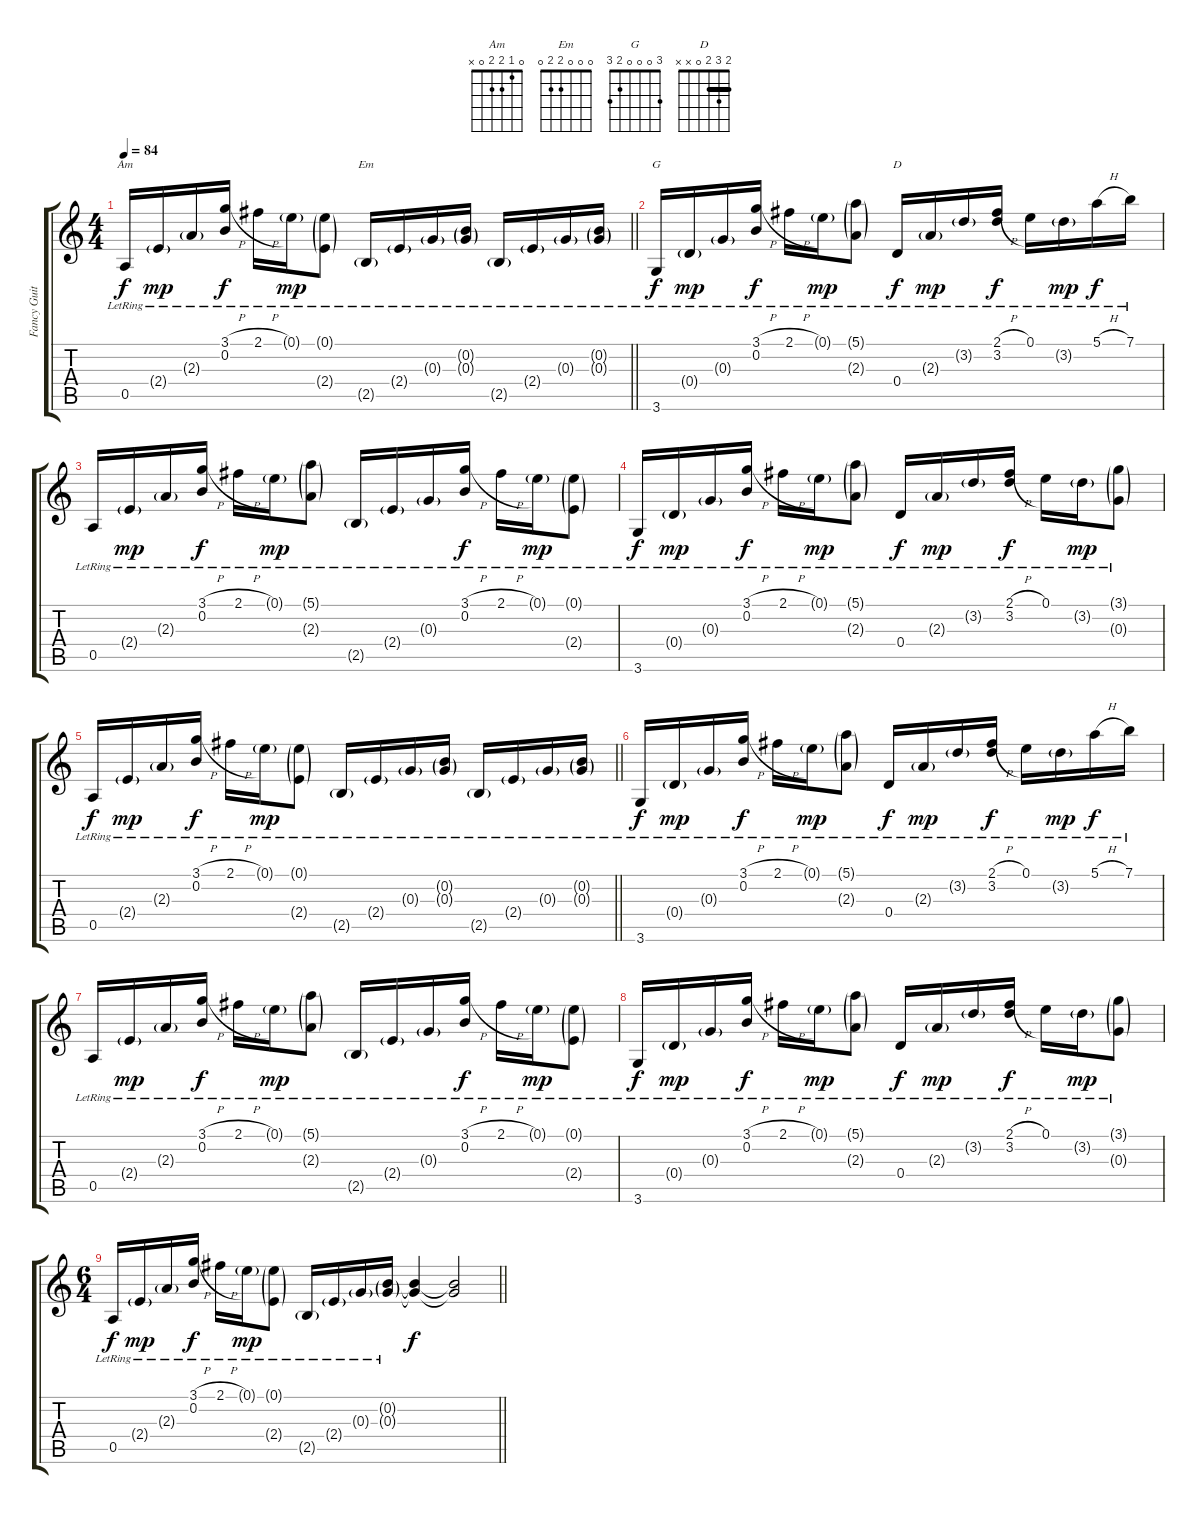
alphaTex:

\track ("Fancy Guitar" "Fancy Guit") {instrument acousticguitarsteel}
\staff {score tabs}
\tuning (E4 B3 G3 D3 A2 E2) {hide}
\chord ("Am" 0 1 2 2 0 x)
\chord ("Em" 0 0 0 2 2 0)
\chord ("G" 3 0 0 0 2 3)
\chord ("D" 2 3 2 0 x x) {barre 2}
\ts (4 4)
\tempo 84
\clef g2
\barLineRight lightlight
\ks c
0.5{lr}.16{ch "Am" dy f} 2.4{g lr}.16{dy mp} 2.3{g lr}.16 (3.1{h lr} 0.2{lr}).16{dy f} 2.1{h lr}.16 0.1{g lr}.16{dy mp} (0.1{g lr} 2.4{g lr}).8 2.5{g lr}.16{ch "Em"} 2.4{g lr}.16 0.3{g lr}.16 (0.2{g lr} 0.3{g lr}).16 2.5{g lr}.16 2.4{g lr}.16 0.3{g lr}.16 (0.2{g lr} 0.3{g lr}).16 |
3.6{lr}.16{ch "G" dy f} 0.4{g lr}.16{dy mp} 0.3{g lr}.16 (3.1{h lr} 0.2{lr}).16{dy f} 2.1{h lr}.16 0.1{g lr}.16{dy mp} (5.1{g lr} 2.3{g lr}).8 0.4{lr}.16{ch "D" dy f} 2.3{g lr}.16{dy mp} 3.2{g lr}.16 (2.1{h lr} 3.2{lr}).16{dy f} 0.1{lr}.16 3.2{g lr}.16{dy mp} 5.1{h lr}.16{dy f} 7.1{lr}.16 |
0.5{lr}.16 2.4{g lr}.16{dy mp} 2.3{g lr}.16 (3.1{h lr} 0.2{lr}).16{dy f} 2.1{h lr}.16 0.1{g lr}.16{dy mp} (5.1{g lr} 2.3{g lr}).8 2.5{g lr}.16 2.4{g lr}.16 0.3{g lr}.16 (3.1{h lr} 0.2{lr}).16{dy f} 2.1{h lr}.16 0.1{g lr}.16{dy mp} (0.1{g lr} 2.4{g lr}).8 |
3.6{lr}.16{dy f} 0.4{g lr}.16{dy mp} 0.3{g lr}.16 (3.1{h lr} 0.2{lr}).16{dy f} 2.1{h lr}.16 0.1{g lr}.16{dy mp} (5.1{g lr} 2.3{g lr}).8 0.4{lr}.16{dy f} 2.3{g lr}.16{dy mp} 3.2{g lr}.16 (2.1{h lr} 3.2{lr}).16{dy f} 0.1{lr}.16 3.2{g lr}.16{dy mp} (3.1{g lr} 0.3{g lr}).8 |
\barLineRight lightlight
0.5{lr}.16{dy f} 2.4{g lr}.16{dy mp} 2.3{g lr}.16 (3.1{h lr} 0.2{lr}).16{dy f} 2.1{h lr}.16 0.1{g lr}.16{dy mp} (0.1{g lr} 2.4{g lr}).8 2.5{g lr}.16 2.4{g lr}.16 0.3{g lr}.16 (0.2{g lr} 0.3{g lr}).16 2.5{g lr}.16 2.4{g lr}.16 0.3{g lr}.16 (0.2{g lr} 0.3{g lr}).16 |
3.6{lr}.16{dy f} 0.4{g lr}.16{dy mp} 0.3{g lr}.16 (3.1{h lr} 0.2{lr}).16{dy f} 2.1{h lr}.16 0.1{g lr}.16{dy mp} (5.1{g lr} 2.3{g lr}).8 0.4{lr}.16{dy f} 2.3{g lr}.16{dy mp} 3.2{g lr}.16 (2.1{h lr} 3.2{lr}).16{dy f} 0.1{lr}.16 3.2{g lr}.16{dy mp} 5.1{h lr}.16{dy f} 7.1{lr}.16 |
0.5{lr}.16 2.4{g lr}.16{dy mp} 2.3{g lr}.16 (3.1{h lr} 0.2{lr}).16{dy f} 2.1{h lr}.16 0.1{g lr}.16{dy mp} (5.1{g lr} 2.3{g lr}).8 2.5{g lr}.16 2.4{g lr}.16 0.3{g lr}.16 (3.1{h lr} 0.2{lr}).16{dy f} 2.1{h lr}.16 0.1{g lr}.16{dy mp} (0.1{g lr} 2.4{g lr}).8 |
3.6{lr}.16{dy f} 0.4{g lr}.16{dy mp} 0.3{g lr}.16 (3.1{h lr} 0.2{lr}).16{dy f} 2.1{h lr}.16 0.1{g lr}.16{dy mp} (5.1{g lr} 2.3{g lr}).8 0.4{lr}.16{dy f} 2.3{g lr}.16{dy mp} 3.2{g lr}.16 (2.1{h lr} 3.2{lr}).16{dy f} 0.1{lr}.16 3.2{g lr}.16{dy mp} (3.1{g lr} 0.3{g lr}).8 |
\ts (6 4)
\barLineRight lightlight
0.5{lr}.16{dy f} 2.4{g lr}.16{dy mp} 2.3{g lr}.16 (3.1{h lr} 0.2{lr}).16{dy f} 2.1{h lr}.16 0.1{g lr}.16{dy mp} (0.1{g lr} 2.4{g lr}).8 2.5{g lr}.16 2.4{g lr}.16 0.3{g lr}.16 (0.2{g lr} 0.3{g lr}).16 (0.2{t} 0.3{t}).4{dy f} (0.2{t} 0.3{t}).2
